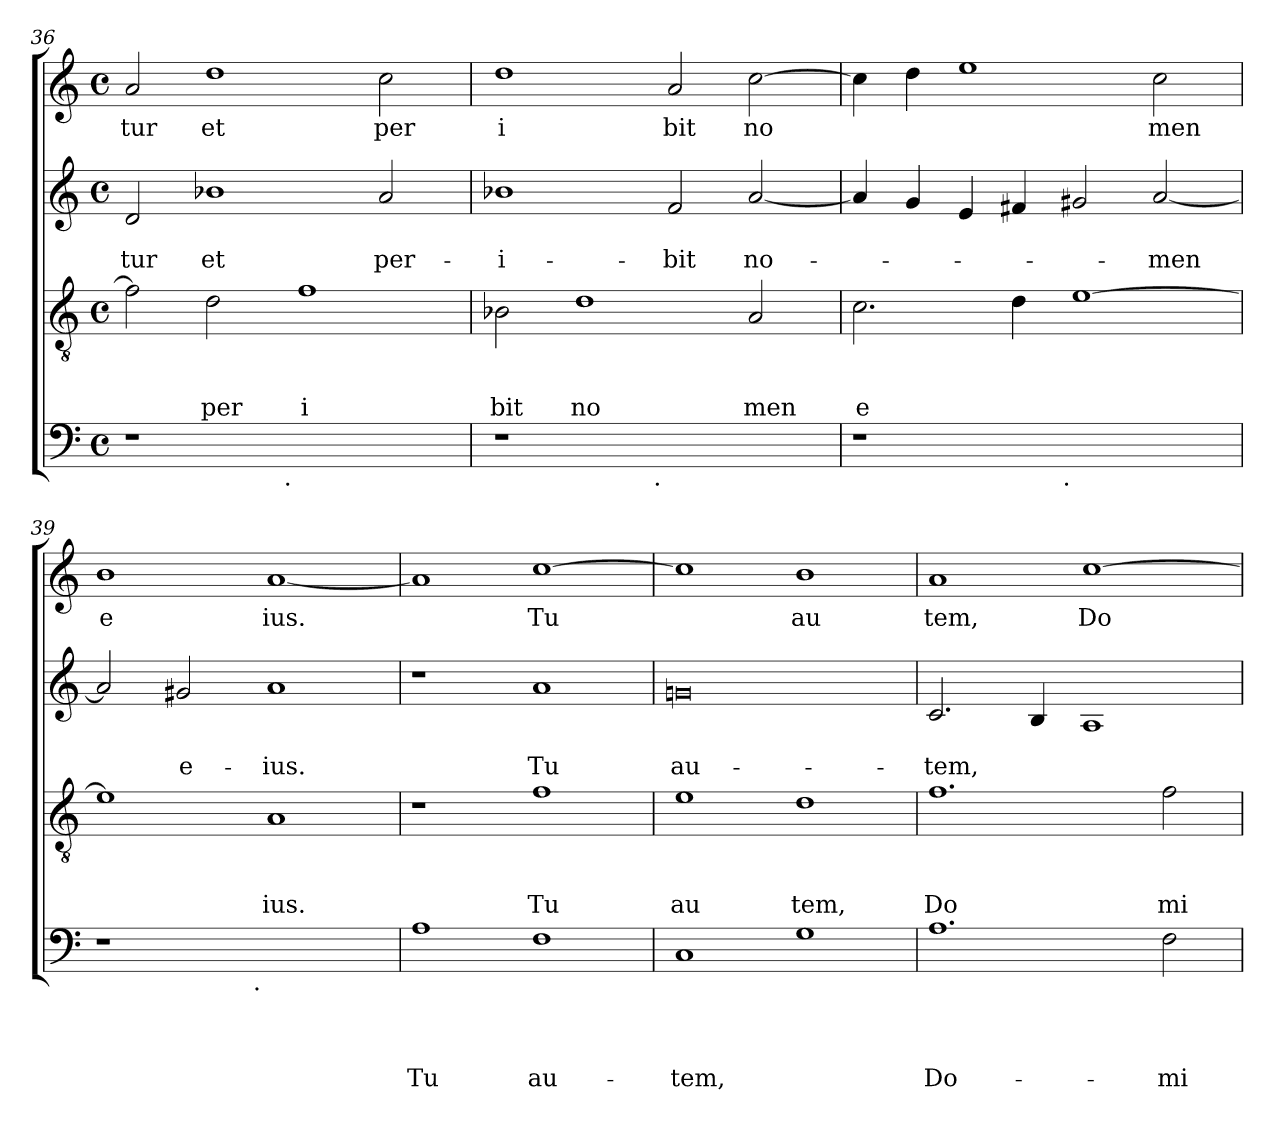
**kern	**text	**text	**text	**text	**kern	**text	**text	**text	**kern	**text	**text	**kern	**text
*part4	*part4	*part4	*part4	*part4	*part3	*part3	*part3	*part3	*part2	*part2	*part2	*part1	*part1
*staff4	*staff4	*staff4	*staff4	*staff4	*staff3	*staff3	*staff3	*staff3	*staff2	*staff2	*staff2	*staff1	*staff1
!!LO:LB:g=z
*clefF4	*	*	*	*	*clefGv2	*	*	*	*clefG2	*	*	*clefG2	*
*k[]	*	*	*	*	*k[]	*	*	*	*k[]	*	*	*k[]	*
*C:	*	*	*	*	*C:	*	*	*	*C:	*	*	*C:	*
*M4/4	*	*	*	*	*M4/4	*	*	*	*M4/4	*	*	*M4/4	*
*met(c)	*	*	*	*	*met(c)	*	*	*	*met(c)	*	*	*met(c)	*
=36	=36	=36	=36	=36	=36	=36	=36	=36	=36	=36	=36	=36	=36
!	!	!	!	!	!	!	!	!	!	!	!LO:LY:b	!	!LO:LY:b
*^	*	*	*	*	*	*	*	*	*	*	*	*	*
1r	2ryy	.	.	.	.	2f\]	.	.	.	2d/	.	-tur	2a/	-tur
!	!	!	!	!	!	!	!	!	!LO:LY:b	!	!	!LO:LY:b	!	!LO:LY:b
.	4...ryy	.	.	.	.	2d\	.	.	per	1b-X	.	et	1dd	et
!	!LO:TX:b:t=.	!	!	!	!	!	!	!	!	!	!	!	!	!
.	1ryy	.	.	.	.	.	.	.	.	.	.	.	.	.
!	!	!	!	!	!	!	!	!	!LO:LY:b	!	!	!	!	!
1ryy	.	.	.	.	.	1f	.	.	i	.	.	.	.	.
!	!	!	!	!	!	!	!	!	!	!	!	!LO:LY:b	!	!LO:LY:b
.	.	.	.	.	.	.	.	.	.	2a/	.	per-	2cc\	per
.	32ryy	.	.	.	.	.	.	.	.	.	.	.	.	.
=37	=37	=37	=37	=37	=37	=37	=37	=37	=37	=37	=37	=37	=37	=37
!	!	!	!	!	!	!	!	!	!LO:LY:b	!	!	!LO:LY:b	!	!LO:LY:b
1r	2ryy	.	.	.	.	2B-X\	.	.	bit	1b-X	.	-i-	1dd	i
!	!	!	!	!	!	!	!	!	!LO:LY:b	!	!	!	!	!
.	4...ryy	.	.	.	.	1d	.	.	no	.	.	.	.	.
!	!LO:TX:b:t=.	!	!	!	!	!	!	!	!	!	!	!	!	!
.	1ryy	.	.	.	.	.	.	.	.	.	.	.	.	.
!	!	!	!	!	!	!	!	!	!	!	!	!LO:LY:b	!	!LO:LY:b
1ryy	.	.	.	.	.	.	.	.	.	2f/	.	-bit	2a/	bit
!	!	!	!	!	!	!	!	!	!LO:LY:b	!	!	!LO:LY:b	!	!LO:LY:b
.	.	.	.	.	.	2A/	.	.	men	[<2a/	.	no-	[>2cc\	no
.	32ryy	.	.	.	.	.	.	.	.	.	.	.	.	.
=38	=38	=38	=38	=38	=38	=38	=38	=38	=38	=38	=38	=38	=38	=38
!	!	!	!	!	!	!	!	!	!LO:LY:b	!	!	!	!	!
1r	2ryy	.	.	.	.	2.c\	.	.	e	4a/]	.	.	4cc\]	.
.	.	.	.	.	.	.	.	.	.	4g/	.	.	4dd\	.
.	4ryy	.	.	.	.	.	.	.	.	4e/	.	.	1ee	.
.	8...ryy	.	.	.	.	4d\	.	.	.	4f#X/	.	.	.	.
!	!LO:TX:b:t=.	!	!	!	!	!	!	!	!	!	!	!	!	!
.	1ryy	.	.	.	.	.	.	.	.	.	.	.	.	.
1ryy	.	.	.	.	.	[>1e	.	.	.	2g#X/	.	.	.	.
!	!	!	!	!	!	!	!	!	!	!	!	!LO:LY:b	!	!LO:LY:b
.	.	.	.	.	.	.	.	.	.	[<2a/	.	-men	2cc\	men
.	64ryy	.	.	.	.	.	.	.	.	.	.	.	.	.
=39	=39	=39	=39	=39	=39	=39	=39	=39	=39	=39	=39	=39	=39	=39
!	!	!	!	!	!	!	!	!	!	!	!	!	!	!LO:LY:b
1r	2ryy	.	.	.	.	1e]	.	.	.	2a/]	.	.	1b	e
!	!	!	!	!	!	!	!	!	!	!	!	!LO:LY:b	!	!
.	4...ryy	.	.	.	.	.	.	.	.	2g#X/	.	e-	.	.
!	!LO:TX:b:t=.	!	!	!	!	!	!	!	!	!	!	!	!	!
.	1ryy	.	.	.	.	.	.	.	.	.	.	.	.	.
!	!	!	!	!	!	!	!	!	!LO:LY:b	!	!	!LO:LY:b	!	!LO:LY:b
1ryy	.	.	.	.	.	1A	.	.	ius.	1a	.	-ius.	[<1a	ius.
.	32ryy	.	.	.	.	.	.	.	.	.	.	.	.	.
=40	=40	=40	=40	=40	=40	=40	=40	=40	=40	=40	=40	=40	=40	=40
!	!	!	!	!	!LO:LY:b	!	!	!	!	!	!	!	!	!
*v	*v	*	*	*	*	*	*	*	*	*	*	*	*	*
1A	.	.	.	Tu	1r	.	.	.	1r	.	.	1a]	.
!	!	!	!	!LO:LY:b	!	!	!	!LO:LY:b	!	!	!LO:LY:b	!	!LO:LY:b
1F	.	.	.	au-	1f	.	.	Tu	1a	.	Tu	[>1cc	Tu
=41	=41	=41	=41	=41	=41	=41	=41	=41	=41	=41	=41	=41	=41
!	!	!	!	!LO:LY:b	!	!	!	!LO:LY:b	!	!	!LO:LY:b	!	!
1C	.	.	.	-tem,	1e	.	.	au	0gn	.	au-	1cc]	.
!	!	!	!	!	!	!	!	!LO:LY:b	!	!	!	!	!LO:LY:b
1G	.	.	.	.	1d	.	.	tem,	.	.	.	1b	au
!!LO:LB:g=z
=42	=42	=42	=42	=42	=42	=42	=42	=42	=42	=42	=42	=42	=42
!	!	!	!	!LO:LY:b	!	!	!	!LO:LY:b	!	!	!LO:LY:b	!	!LO:LY:b
1.A	.	.	.	Do-	1.f	.	.	Do	2.c/	.	-tem,	1a	tem,
.	.	.	.	.	.	.	.	.	4B/	.	.	.	.
!	!	!	!	!	!	!	!	!	!	!	!	!	!LO:LY:b
.	.	.	.	.	.	.	.	.	1A	.	.	[>1cc	Do-
!	!	!	!	!LO:LY:b	!	!	!	!LO:LY:b	!	!	!	!	!
2F\	.	.	.	-mi-	2f\	.	.	mi	.	.	.	.	.
=	=	=	=	=	=	=	=	=	=	=	=	=	=
*-	*-	*-	*-	*-	*-	*-	*-	*-	*-	*-	*-	*-	*-
